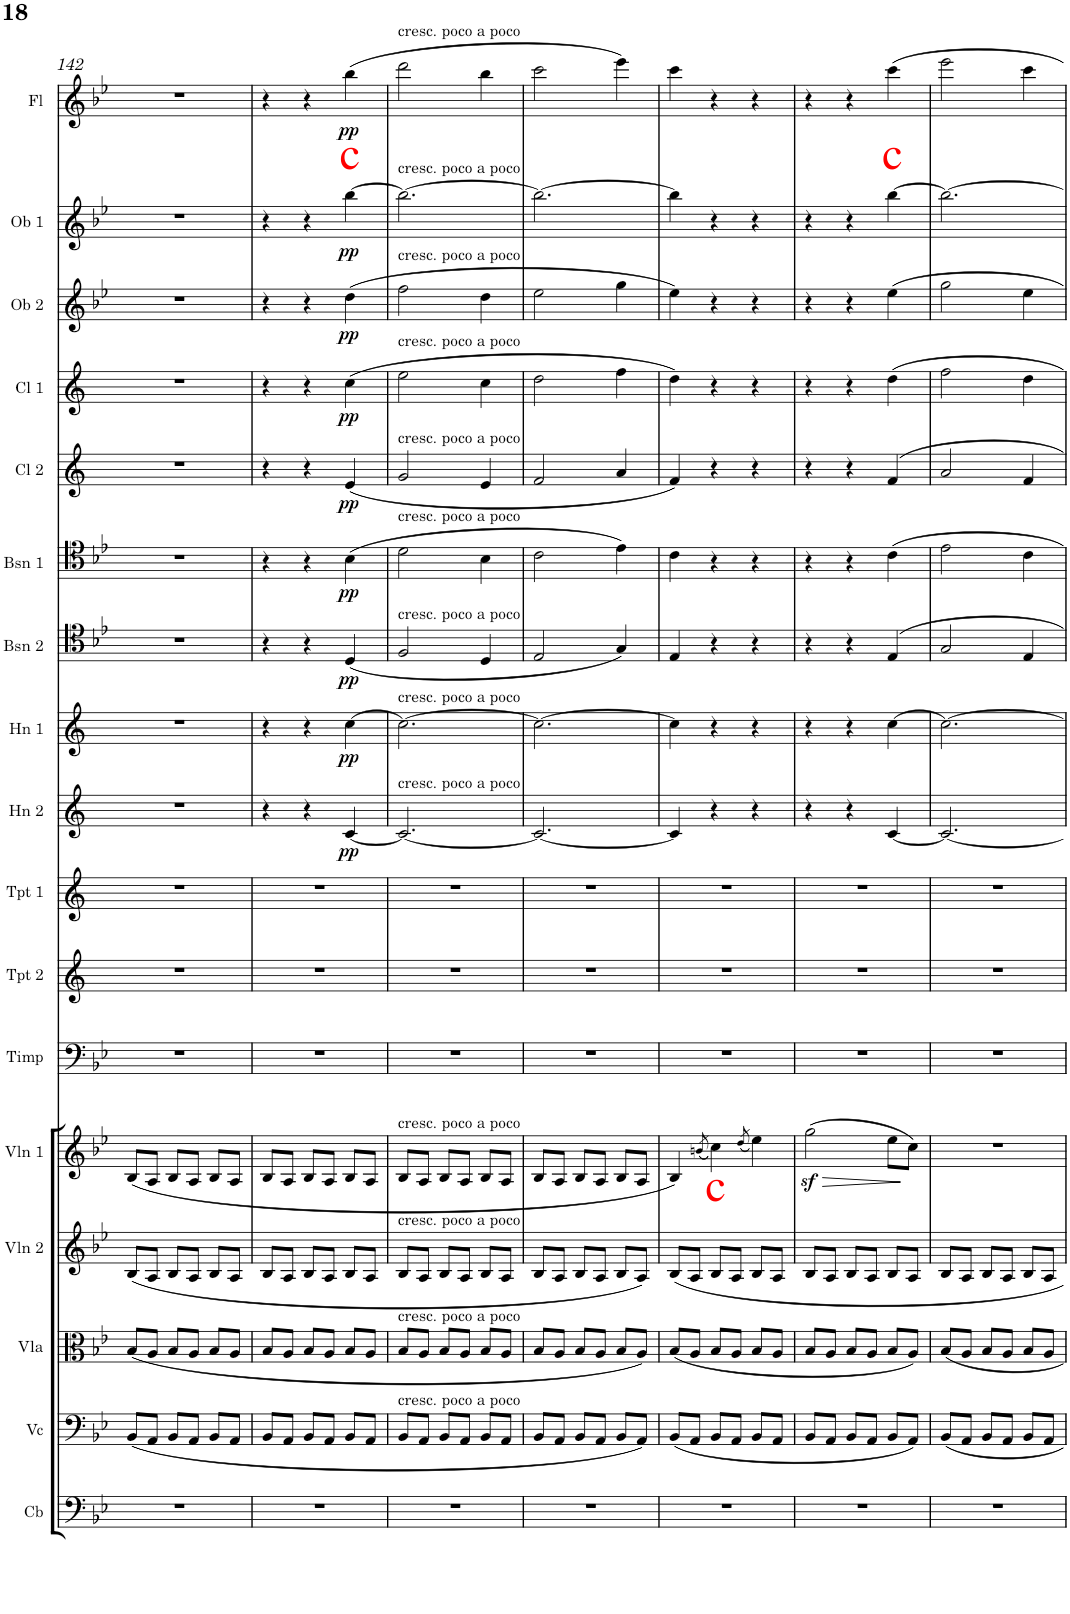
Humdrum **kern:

**kern	**kern	**kern	**kern	**kern	**text	**dynam	**kern	**kern	**kern	**kern	**dynam	**kern	**dynam	**kern	**dynam	**kern	**dynam	**kern	**dynam	**kern	**dynam	**kern	**dynam	**kern	**dynam	**kern	**text	**dynam
*part17	*part16	*part15	*part14	*part13	*part13	*part13	*part12	*part11	*part10	*part9	*part9	*part8	*part8	*part7	*part7	*part6	*part6	*part5	*part5	*part4	*part4	*part3	*part3	*part2	*part2	*part1	*part1	*part1
*staff17	*staff16	*staff15	*staff14	*staff13	*staff13	*staff13	*staff12	*staff11	*staff10	*staff9	*staff9	*staff8	*staff8	*staff7	*staff7	*staff6	*staff6	*staff5	*staff5	*staff4	*staff4	*staff3	*staff3	*staff2	*staff2	*staff1	*staff1	*staff1
*I"Contrabass	*I"Violoncello	*I"Viola	*I"Violin 2	*I"Violin 1	*	*	*I"Timpani	*I"Bb Trumpet 2	*I"Bb Trumpet 1	*I"Bb (basso) Horn 2	*	*I"Bb (basso) Horn 1	*	*I"Bassoon 2	*	*I"Bassoon 1	*	*I"Bb Clarinet 2	*	*I"Bb Clarinet 1	*	*I"Oboe 2	*	*I"Oboe 1	*	*I"Flute	*	*
*I'Cb	*I'Vc	*I'Vla	*I'Vln 2	*I'Vln 1	*	*	*I'Timp	*I'Tpt 2	*I'Tpt 1	*I'Hn 2	*	*I'Hn 1	*	*I'Bsn 2	*	*I'Bsn 1	*	*I'Cl 2	*	*I'Cl 1	*	*I'Ob 2	*	*I'Ob 1	*	*I'Fl	*	*
!!LO:PB:g=z
*clefF4	*clefF4	*clefC3	*clefG2	*clefG2	*	*	*clefF4	*clefG2	*clefG2	*clefG2	*	*clefG2	*	*clefC4	*	*clefC4	*	*clefG2	*	*clefG2	*	*clefG2	*	*clefG2	*	*clefG2	*	*
*Trd7c12	*	*	*	*	*	*	*	*Trd1c2	*Trd1c2	*Trd8c14	*	*Trd8c14	*	*	*	*	*	*Trd1c2	*	*Trd1c2	*	*	*	*	*	*	*	*
*k[b-e-]	*k[b-e-]	*k[b-e-]	*k[b-e-]	*k[b-e-]	*	*	*k[b-e-]	*k[]	*k[]	*k[]	*	*k[]	*	*k[b-e-]	*	*k[b-e-]	*	*k[]	*	*k[]	*	*k[b-e-]	*	*k[b-e-]	*	*k[b-e-]	*	*
*M3/4	*M3/4	*M3/4	*M3/4	*M3/4	*	*	*M3/4	*M3/4	*M3/4	*M3/4	*	*M3/4	*	*M3/4	*	*M3/4	*	*M3/4	*	*M3/4	*	*M3/4	*	*M3/4	*	*M3/4	*	*
=142	=142	=142	=142	=142	=142	=142	=142	=142	=142	=142	=142	=142	=142	=142	=142	=142	=142	=142	=142	=142	=142	=142	=142	=142	=142	=142	=142	=142
2.r	(8BB-/L	(8B-/L	(8B-/L	(8B-/L	.	.	2.r	2.r	2.r	2.r	.	2.r	.	2.r	.	2.r	.	2.r	.	2.r	.	2.r	.	2.r	.	2.r	.	.
.	8AA/J	8A/J	8A/J	8A/J	.	.	.	.	.	.	.	.	.	.	.	.	.	.	.	.	.	.	.	.	.	.	.	.
.	8BB-/L	8B-/L	8B-/L	8B-/L	.	.	.	.	.	.	.	.	.	.	.	.	.	.	.	.	.	.	.	.	.	.	.	.
.	8AA/J	8A/J	8A/J	8A/J	.	.	.	.	.	.	.	.	.	.	.	.	.	.	.	.	.	.	.	.	.	.	.	.
.	8BB-/L	8B-/L	8B-/L	8B-/L	.	.	.	.	.	.	.	.	.	.	.	.	.	.	.	.	.	.	.	.	.	.	.	.
.	8AA/J	8A/J	8A/J	8A/J	.	.	.	.	.	.	.	.	.	.	.	.	.	.	.	.	.	.	.	.	.	.	.	.
=143	=143	=143	=143	=143	=143	=143	=143	=143	=143	=143	=143	=143	=143	=143	=143	=143	=143	=143	=143	=143	=143	=143	=143	=143	=143	=143	=143	=143
2.r	8BB-/L	8B-/L	8B-/L	8B-/L	.	.	2.r	2.r	2.r	4r	.	4r	.	4r	.	4r	.	4r	.	4r	.	4r	.	4r	.	4r	.	.
.	8AA/J	8A/J	8A/J	8A/J	.	.	.	.	.	.	.	.	.	.	.	.	.	.	.	.	.	.	.	.	.	.	.	.
.	8BB-/L	8B-/L	8B-/L	8B-/L	.	.	.	.	.	4r	.	4r	.	4r	.	4r	.	4r	.	4r	.	4r	.	4r	.	4r	.	.
.	8AA/J	8A/J	8A/J	8A/J	.	.	.	.	.	.	.	.	.	.	.	.	.	.	.	.	.	.	.	.	.	.	.	.
!	!	!	!	!	!	!	!	!	!	!	!LO:DY:b	!	!LO:DY:b	!	!LO:DY:b	!	!LO:DY:b	!	!LO:DY:b	!	!LO:DY:b	!	!LO:DY:b	!	!LO:DY:b	!	!LO:LY:b:color=#FF0000	!LO:DY:b
.	8BB-/L	8B-/L	8B-/L	8B-/L	.	.	.	.	.	[4c/	pp	[4cc\	pp	(4D/	pp	(4B-\	pp	(4e/	pp	(4cc\	pp	(4dd\	pp	[4bb-\	pp	(4bb-\	c	pp
.	8AA/J	8A/J	8A/J	8A/J	.	.	.	.	.	.	.	.	.	.	.	.	.	.	.	.	.	.	.	.	.	.	.	.
=144	=144	=144	=144	=144	=144	=144	=144	=144	=144	=144	=144	=144	=144	=144	=144	=144	=144	=144	=144	=144	=144	=144	=144	=144	=144	=144	=144	=144
!	!	!	!	!	!	!	!	!	!	!	!	!	!	!	!	!	!	!	!	!	!	!	!	!	!	!LO:TX:a:t=cresc. poco a poco	!	!
!	!	!	!	!	!	!	!	!	!	!	!	!	!	!	!	!	!	!	!	!	!	!	!	!LO:TX:a:t=cresc. poco a poco	!	!	!	!
!	!	!	!	!	!	!	!	!	!	!	!	!	!	!	!	!	!	!	!	!	!	!LO:TX:a:t=cresc. poco a poco	!	!	!	!	!	!
!	!	!	!	!	!	!	!	!	!	!	!	!	!	!	!	!	!	!	!	!LO:TX:a:t=cresc. poco a poco	!	!	!	!	!	!	!	!
!	!	!	!	!	!	!	!	!	!	!	!	!	!	!	!	!	!	!LO:TX:a:t=cresc. poco a poco	!	!	!	!	!	!	!	!	!	!
!	!	!	!	!	!	!	!	!	!	!	!	!	!	!	!	!LO:TX:a:t=cresc. poco a poco	!	!	!	!	!	!	!	!	!	!	!	!
!	!	!	!	!	!	!	!	!	!	!	!	!	!	!LO:TX:a:t=cresc. poco a poco	!	!	!	!	!	!	!	!	!	!	!	!	!	!
!	!	!	!	!	!	!	!	!	!	!	!	!LO:TX:a:t=cresc. poco a poco	!	!	!	!	!	!	!	!	!	!	!	!	!	!	!	!
!	!	!	!	!	!	!	!	!	!	!LO:TX:a:t=cresc. poco a poco	!	!	!	!	!	!	!	!	!	!	!	!	!	!	!	!	!	!
!	!	!	!	!LO:TX:a:t=cresc. poco a poco	!	!	!	!	!	!	!	!	!	!	!	!	!	!	!	!	!	!	!	!	!	!	!	!
!	!	!	!LO:TX:a:t=cresc. poco a poco	!	!	!	!	!	!	!	!	!	!	!	!	!	!	!	!	!	!	!	!	!	!	!	!	!
!	!	!LO:TX:a:t=cresc. poco a poco	!	!	!	!	!	!	!	!	!	!	!	!	!	!	!	!	!	!	!	!	!	!	!	!	!	!
!	!LO:TX:a:t=cresc. poco a poco	!	!	!	!	!	!	!	!	!	!	!	!	!	!	!	!	!	!	!	!	!	!	!	!	!	!	!
2.r	8BB-/L	8B-/L	8B-/L	8B-/L	.	.	2.r	2.r	2.r	2.c/_	.	2.cc\_	.	2F/	.	2d\	.	2g/	.	2ee\	.	2ff\	.	2.bb-\_	.	2ddd\	.	.
.	8AA/J	8A/J	8A/J	8A/J	.	.	.	.	.	.	.	.	.	.	.	.	.	.	.	.	.	.	.	.	.	.	.	.
.	8BB-/L	8B-/L	8B-/L	8B-/L	.	.	.	.	.	.	.	.	.	.	.	.	.	.	.	.	.	.	.	.	.	.	.	.
.	8AA/J	8A/J	8A/J	8A/J	.	.	.	.	.	.	.	.	.	.	.	.	.	.	.	.	.	.	.	.	.	.	.	.
.	8BB-/L	8B-/L	8B-/L	8B-/L	.	.	.	.	.	.	.	.	.	4D/	.	4B-\	.	4e/	.	4cc\	.	4dd\	.	.	.	4bb-\	.	.
.	8AA/J	8A/J	8A/J	8A/J	.	.	.	.	.	.	.	.	.	.	.	.	.	.	.	.	.	.	.	.	.	.	.	.
=145	=145	=145	=145	=145	=145	=145	=145	=145	=145	=145	=145	=145	=145	=145	=145	=145	=145	=145	=145	=145	=145	=145	=145	=145	=145	=145	=145	=145
2.r	8BB-/L	8B-/L	8B-/L	8B-/L	.	.	2.r	2.r	2.r	2.c/_	.	2.cc\_	.	2E-/	.	2c\	.	2f/	.	2dd\	.	2ee-\	.	2.bb-\_	.	2ccc\	.	.
.	8AA/J	8A/J	8A/J	8A/J	.	.	.	.	.	.	.	.	.	.	.	.	.	.	.	.	.	.	.	.	.	.	.	.
.	8BB-/L	8B-/L	8B-/L	8B-/L	.	.	.	.	.	.	.	.	.	.	.	.	.	.	.	.	.	.	.	.	.	.	.	.
.	8AA/J	8A/J	8A/J	8A/J	.	.	.	.	.	.	.	.	.	.	.	.	.	.	.	.	.	.	.	.	.	.	.	.
.	8BB-/L	8B-/L	8B-/L	8B-/L	.	.	.	.	.	.	.	.	.	4G/)	.	4e-\)	.	4a/	.	4ff\	.	4gg\	.	.	.	4eee-\)	.	.
.	8AA/J)	8A/J)	8A/J)	8A/J	.	.	.	.	.	.	.	.	.	.	.	.	.	.	.	.	.	.	.	.	.	.	.	.
=146	=146	=146	=146	=146	=146	=146	=146	=146	=146	=146	=146	=146	=146	=146	=146	=146	=146	=146	=146	=146	=146	=146	=146	=146	=146	=146	=146	=146
2.r	(8BB-/L	(8B-/L	8B-/L	4B-/)	.	.	2.r	2.r	2.r	4c/]	.	4cc\]	.	4E-/	.	4c\	.	4f/)	.	4dd\)	.	4ee-\)	.	4bb-\]	.	4ccc\	.	.
.	8AA/J	8A/J	8A/J	.	.	.	.	.	.	.	.	.	.	.	.	.	.	.	.	.	.	.	.	.	.	.	.	.
.	.	.	.	(8qbn/	.	.	.	.	.	.	.	.	.	.	.	.	.	.	.	.	.	.	.	.	.	.	.	.
!	!	!	!	!	!LO:LY:b:color=#FF0000	!	!	!	!	!	!	!	!	!	!	!	!	!	!	!	!	!	!	!	!	!	!	!
.	8BB-/L	8B-/L	8B-/L	4cc\)	c	.	.	.	.	4r	.	4r	.	4r	.	4r	.	4r	.	4r	.	4r	.	4r	.	4r	.	.
.	8AA/J	8A/J	8A/J	.	.	.	.	.	.	.	.	.	.	.	.	.	.	.	.	.	.	.	.	.	.	.	.	.
.	.	.	.	(8qdd/	.	.	.	.	.	.	.	.	.	.	.	.	.	.	.	.	.	.	.	.	.	.	.	.
.	8BB-/L	8B-/L	8B-/L	4ee-\)	.	.	.	.	.	4r	.	4r	.	4r	.	4r	.	4r	.	4r	.	4r	.	4r	.	4r	.	.
.	8AA/J	8A/J	8A/J	.	.	.	.	.	.	.	.	.	.	.	.	.	.	.	.	.	.	.	.	.	.	.	.	.
=147	=147	=147	=147	=147	=147	=147	=147	=147	=147	=147	=147	=147	=147	=147	=147	=147	=147	=147	=147	=147	=147	=147	=147	=147	=147	=147	=147	=147
!	!	!	!	!	!	!LO:HP:b	!	!	!	!	!	!	!	!	!	!	!	!	!	!	!	!	!	!	!	!	!	!
2.r	8BB-/L	8B-/L	8B-/L	(2ggz<\	.	>	2.r	2.r	2.r	4r	.	4r	.	4r	.	4r	.	4r	.	4r	.	4r	.	4r	.	4r	.	.
.	8AA/J	8A/J	8A/J	.	.	.	.	.	.	.	.	.	.	.	.	.	.	.	.	.	.	.	.	.	.	.	.	.
.	8BB-/L	8B-/L	8B-/L	.	.	.	.	.	.	4r	.	4r	.	4r	.	4r	.	4r	.	4r	.	4r	.	4r	.	4r	.	.
.	8AA/J	8A/J	8A/J	.	.	.	.	.	.	.	.	.	.	.	.	.	.	.	.	.	.	.	.	.	.	.	.	.
!	!	!	!	!	!	!	!	!	!	!	!	!	!	!	!	!	!	!	!	!	!	!	!	!	!	!	!LO:LY:b:color=#FF0000	!
.	8BB-/L	8B-/L	8B-/L	8ee-\L	.	.	.	.	.	[4c/	.	[4cc\	.	4E-/	.	4c\	.	4f/	.	4dd\	.	4ee-\	.	[4bb-\	.	4ccc\	c	.
.	8AA/J)	8A/J)	8A/J	8cc\J)	.	]	.	.	.	.	.	.	.	.	.	.	.	.	.	.	.	.	.	.	.	.	.	.
=148	=148	=148	=148	=148	=148	=148	=148	=148	=148	=148	=148	=148	=148	=148	=148	=148	=148	=148	=148	=148	=148	=148	=148	=148	=148	=148	=148	=148
2.r	8BB-/L	8B-/L	8B-/L	2.r	.	.	2.r	2.r	2.r	2.c/_	.	2.cc\_	.	2G/	.	2e-\	.	2a/	.	2ff\	.	2gg\	.	2.bb-\_	.	2eee-\	.	.
.	8AA/J	8A/J	8A/J	.	.	.	.	.	.	.	.	.	.	.	.	.	.	.	.	.	.	.	.	.	.	.	.	.
.	8BB-/L	8B-/L	8B-/L	.	.	.	.	.	.	.	.	.	.	.	.	.	.	.	.	.	.	.	.	.	.	.	.	.
.	8AA/J	8A/J	8A/J	.	.	.	.	.	.	.	.	.	.	.	.	.	.	.	.	.	.	.	.	.	.	.	.	.
.	8BB-/L	8B-/L	8B-/L	.	.	.	.	.	.	.	.	.	.	4E-/	.	4c\	.	4f/	.	4dd\	.	4ee-\	.	.	.	4ccc\	.	.
.	8AA/J	8A/J	8A/J	.	.	.	.	.	.	.	.	.	.	.	.	.	.	.	.	.	.	.	.	.	.	.	.	.
=	=	=	=	=	=	=	=	=	=	=	=	=	=	=	=	=	=	=	=	=	=	=	=	=	=	=	=	=
*-	*-	*-	*-	*-	*-	*-	*-	*-	*-	*-	*-	*-	*-	*-	*-	*-	*-	*-	*-	*-	*-	*-	*-	*-	*-	*-	*-	*-
